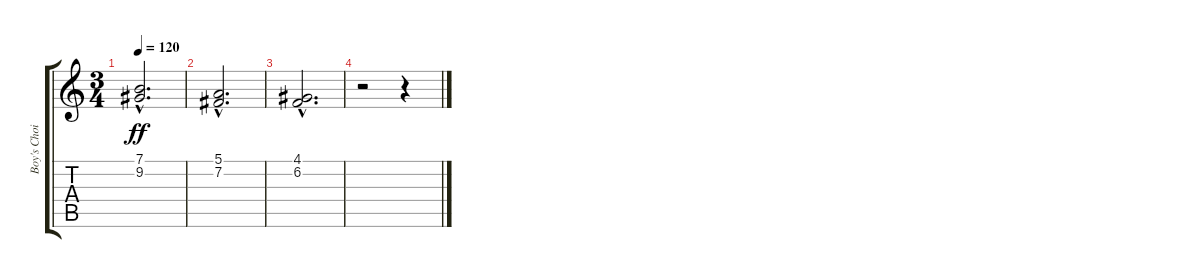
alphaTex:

\track ("Boy's Choir" "Boy's Choi") {instrument synthvoice}
\staff {score tabs}
\tuning (E4 B3 G3 D3 A2 E2) {hide}
\ts (3 4)
\tempo 120
\clef g2
\ks c
(7.1{hac} 9.2{hac}).2{d dy ff} |
(5.1{hac} 7.2{hac}).2{d} |
(4.1{hac} 6.2{hac}).2{d} |
r.2 r.4
